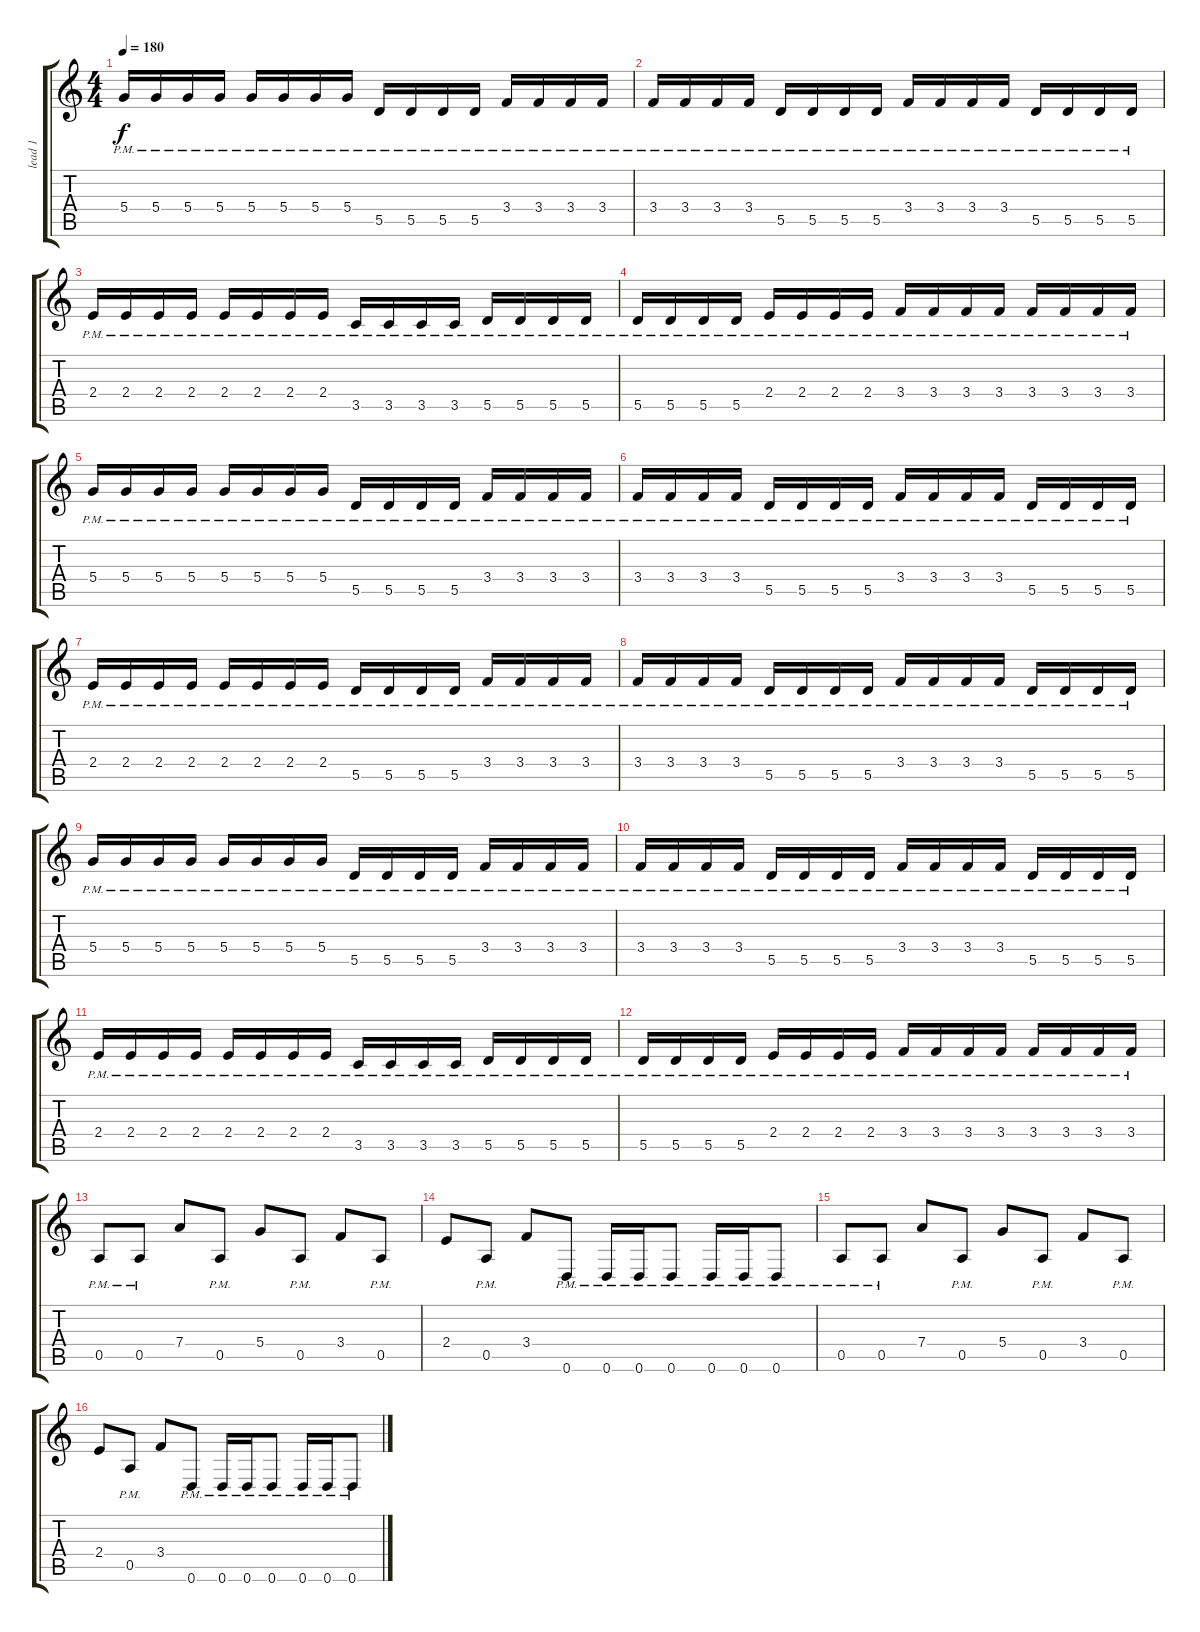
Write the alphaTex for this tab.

\track ("lead 1" "lead 1") {instrument distortionguitar}
\staff {score tabs}
\tuning (E4 B3 G3 D3 A2 D2) {hide}
\ts (4 4)
\tempo 180
\clef g2
\ks c
5.4{pm}.16{dy f} 5.4{pm}.16 5.4{pm}.16 5.4{pm}.16 5.4{pm}.16 5.4{pm}.16 5.4{pm}.16 5.4{pm}.16 5.5{pm}.16 5.5{pm}.16 5.5{pm}.16 5.5{pm}.16 3.4{pm}.16 3.4{pm}.16 3.4{pm}.16 3.4{pm}.16 |
3.4{pm}.16 3.4{pm}.16 3.4{pm}.16 3.4{pm}.16 5.5{pm}.16 5.5{pm}.16 5.5{pm}.16 5.5{pm}.16 3.4{pm}.16 3.4{pm}.16 3.4{pm}.16 3.4{pm}.16 5.5{pm}.16 5.5{pm}.16 5.5{pm}.16 5.5{pm}.16 |
2.4{pm}.16 2.4{pm}.16 2.4{pm}.16 2.4{pm}.16 2.4{pm}.16 2.4{pm}.16 2.4{pm}.16 2.4{pm}.16 3.5{pm}.16 3.5{pm}.16 3.5{pm}.16 3.5{pm}.16 5.5{pm}.16 5.5{pm}.16 5.5{pm}.16 5.5{pm}.16 |
5.5{pm}.16 5.5{pm}.16 5.5{pm}.16 5.5{pm}.16 2.4{pm}.16 2.4{pm}.16 2.4{pm}.16 2.4{pm}.16 3.4{pm}.16 3.4{pm}.16 3.4{pm}.16 3.4{pm}.16 3.4{pm}.16 3.4{pm}.16 3.4{pm}.16 3.4{pm}.16 |
5.4{pm}.16{volume 8 instrument overdrivenguitar} 5.4{pm}.16 5.4{pm}.16 5.4{pm}.16 5.4{pm}.16 5.4{pm}.16 5.4{pm}.16 5.4{pm}.16 5.5{pm}.16 5.5{pm}.16 5.5{pm}.16 5.5{pm}.16 3.4{pm}.16 3.4{pm}.16 3.4{pm}.16 3.4{pm}.16 |
3.4{pm}.16 3.4{pm}.16 3.4{pm}.16 3.4{pm}.16 5.5{pm}.16 5.5{pm}.16 5.5{pm}.16 5.5{pm}.16 3.4{pm}.16 3.4{pm}.16 3.4{pm}.16 3.4{pm}.16 5.5{pm}.16 5.5{pm}.16 5.5{pm}.16 5.5{pm}.16 |
2.4{pm}.16 2.4{pm}.16 2.4{pm}.16 2.4{pm}.16 2.4{pm}.16 2.4{pm}.16 2.4{pm}.16 2.4{pm}.16 5.5{pm}.16 5.5{pm}.16 5.5{pm}.16 5.5{pm}.16 3.4{pm}.16 3.4{pm}.16 3.4{pm}.16 3.4{pm}.16 |
3.4{pm}.16 3.4{pm}.16 3.4{pm}.16 3.4{pm}.16 5.5{pm}.16 5.5{pm}.16 5.5{pm}.16 5.5{pm}.16 3.4{pm}.16 3.4{pm}.16 3.4{pm}.16 3.4{pm}.16 5.5{pm}.16 5.5{pm}.16 5.5{pm}.16 5.5{pm}.16 |
5.4{pm}.16 5.4{pm}.16 5.4{pm}.16 5.4{pm}.16 5.4{pm}.16 5.4{pm}.16 5.4{pm}.16 5.4{pm}.16 5.5{pm}.16 5.5{pm}.16 5.5{pm}.16 5.5{pm}.16 3.4{pm}.16 3.4{pm}.16 3.4{pm}.16 3.4{pm}.16 |
3.4{pm}.16 3.4{pm}.16 3.4{pm}.16 3.4{pm}.16 5.5{pm}.16 5.5{pm}.16 5.5{pm}.16 5.5{pm}.16 3.4{pm}.16 3.4{pm}.16 3.4{pm}.16 3.4{pm}.16 5.5{pm}.16 5.5{pm}.16 5.5{pm}.16 5.5{pm}.16 |
2.4{pm}.16 2.4{pm}.16 2.4{pm}.16 2.4{pm}.16 2.4{pm}.16 2.4{pm}.16 2.4{pm}.16 2.4{pm}.16 3.5{pm}.16 3.5{pm}.16 3.5{pm}.16 3.5{pm}.16 5.5{pm}.16 5.5{pm}.16 5.5{pm}.16 5.5{pm}.16 |
5.5{pm}.16 5.5{pm}.16 5.5{pm}.16 5.5{pm}.16 2.4{pm}.16 2.4{pm}.16 2.4{pm}.16 2.4{pm}.16 3.4{pm}.16 3.4{pm}.16 3.4{pm}.16 3.4{pm}.16 3.4{pm}.16 3.4{pm}.16 3.4{pm}.16 3.4{pm}.16 |
0.5{pm}.8{volume 14 instrument distortionguitar} 0.5{pm}.8 7.4.8 0.5{pm}.8 5.4.8 0.5{pm}.8 3.4.8 0.5{pm}.8 |
2.4.8 0.5{pm}.8 3.4.8 0.6{pm}.8 0.6{pm}.16 0.6{pm}.16 0.6{pm}.8 0.6{pm}.16 0.6{pm}.16 0.6{pm}.8 |
0.5{pm}.8 0.5{pm}.8 7.4.8 0.5{pm}.8 5.4.8 0.5{pm}.8 3.4.8 0.5{pm}.8 |
2.4.8 0.5{pm}.8 3.4.8 0.6{pm}.8 0.6{pm}.16 0.6{pm}.16 0.6{pm}.8 0.6{pm}.16 0.6{pm}.16 0.6{pm}.8
